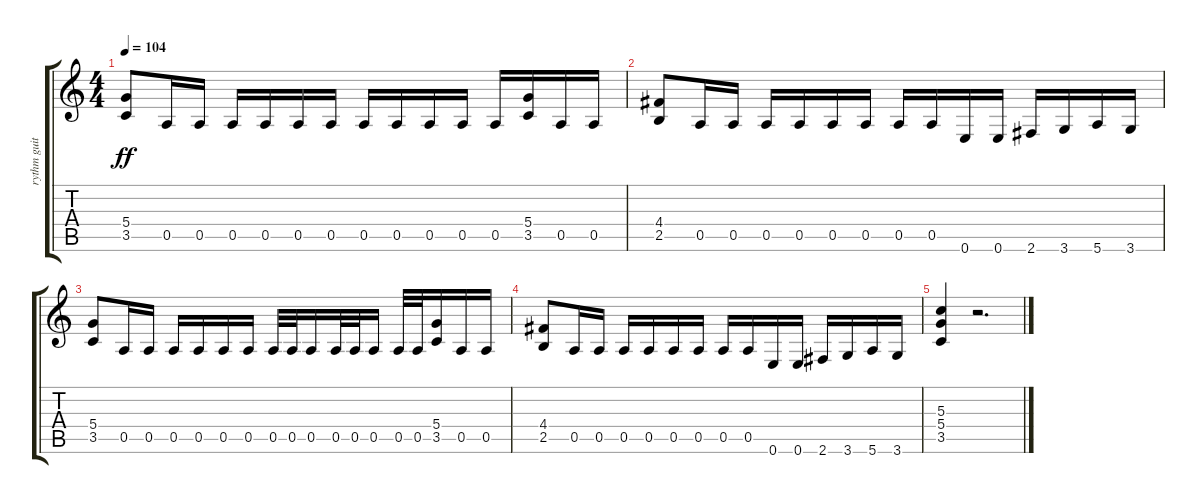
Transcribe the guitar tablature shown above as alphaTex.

\track ("rythm guitar" "rythm guit") {instrument distortionguitar}
\staff {score tabs}
\tuning (E4 B3 G3 D3 A2 E2) {hide}
\ts (4 4)
\tempo 104
\clef g2
\ks c
(5.4 3.5).8{dy ff} 0.5.16 0.5.16 0.5.16 0.5.16 0.5.16 0.5.16 0.5.16 0.5.16 0.5.16 0.5.16 0.5.16 (5.4 3.5).16 0.5.16 0.5.16 |
(4.4 2.5).8 0.5.16 0.5.16 0.5.16 0.5.16 0.5.16 0.5.16 0.5.16 0.5.16 0.6.16 0.6.16 2.6.16 3.6.16 5.6.16 3.6.16 |
(5.4 3.5).8 0.5.16 0.5.16 0.5.16 0.5.16 0.5.16 0.5.16 0.5.32 0.5.32 0.5.16 0.5.32 0.5.32 0.5.16 0.5.32 0.5.32 (5.4 3.5).16 0.5.16 0.5.16 |
(4.4 2.5).8 0.5.16 0.5.16 0.5.16 0.5.16 0.5.16 0.5.16 0.5.16 0.5.16 0.6.16 0.6.16 2.6.16 3.6.16 5.6.16 3.6.16 |
(5.3 5.4 3.5).4 r.2{d}
